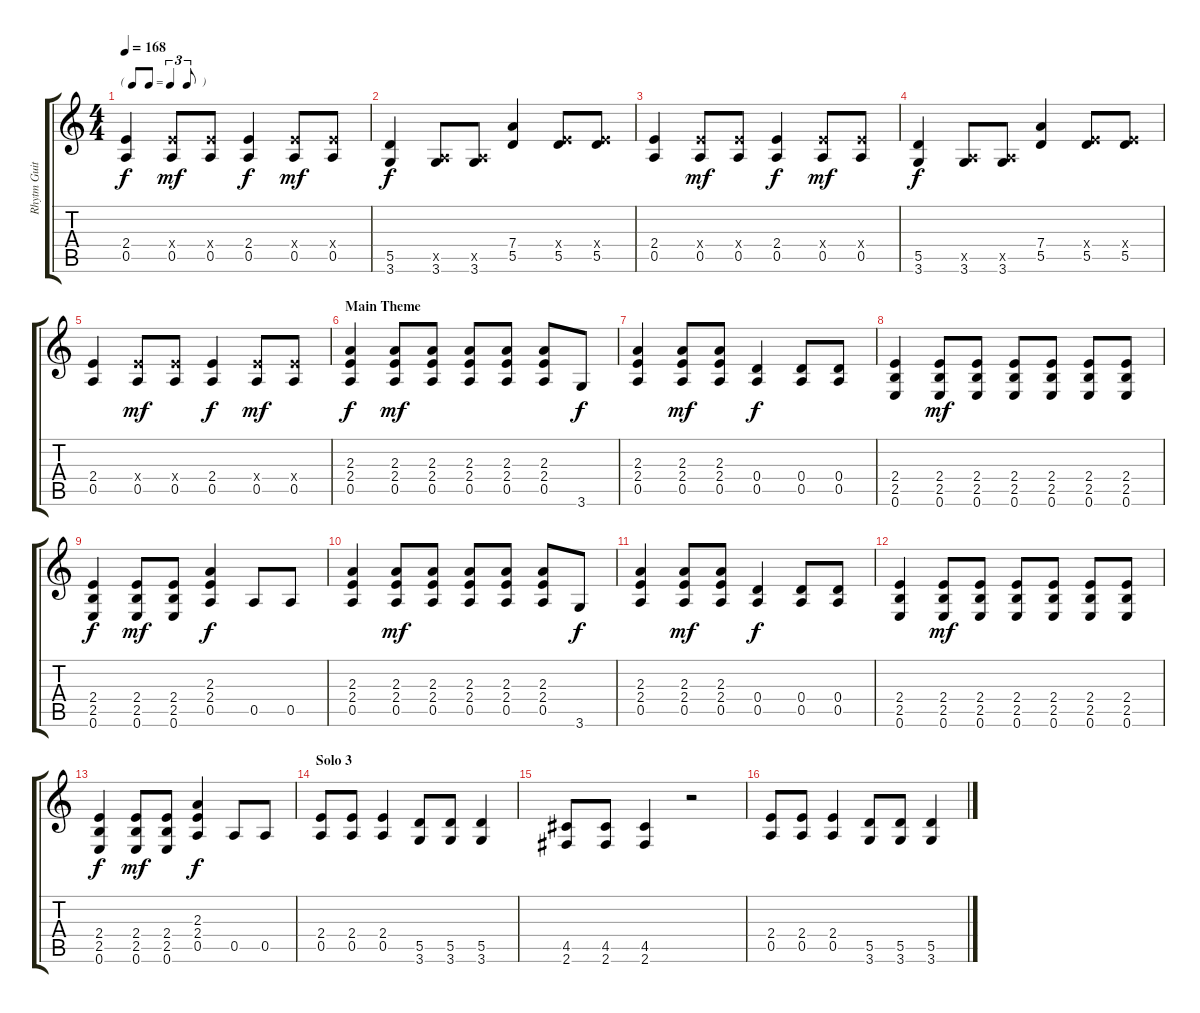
\track ("Rhytm Guitar 2" "Rhytm Guit") {instrument distortionguitar}
\staff {score tabs}
\tuning (E4 B3 G3 D3 A2 E2) {hide}
\ts (4 4)
\tf triplet8th
\tempo 168
\clef g2
\ks c
(2.4 0.5).4{dy f} (2.4{x} 0.5).8{dy mf} (2.4{x} 0.5).8 (2.4 0.5).4{dy f} (2.4{x} 0.5).8{dy mf} (2.4{x} 0.5).8 |
(5.5 3.6).4{dy f} (0.5{x} 3.6).8 (0.5{x} 3.6).8 (7.4 5.5).4 (2.4{x} 5.5).8 (2.4{x} 5.5).8 |
(2.4 0.5).4 (2.4{x} 0.5).8{dy mf} (2.4{x} 0.5).8 (2.4 0.5).4{dy f} (2.4{x} 0.5).8{dy mf} (2.4{x} 0.5).8 |
(5.5 3.6).4{dy f} (0.5{x} 3.6).8 (0.5{x} 3.6).8 (7.4 5.5).4 (2.4{x} 5.5).8 (2.4{x} 5.5).8 |
(2.4 0.5).4 (2.4{x} 0.5).8{dy mf} (2.4{x} 0.5).8 (2.4 0.5).4{dy f} (2.4{x} 0.5).8{dy mf} (2.4{x} 0.5).8 |
\section ("" "Main Theme")
(2.3 2.4 0.5).4{dy f} (2.3 2.4 0.5).8{dy mf} (2.3 2.4 0.5).8 (2.3 2.4 0.5).8 (2.3 2.4 0.5).8 (2.3 2.4 0.5).8 3.6.8{dy f} |
(2.3 2.4 0.5).4 (2.3 2.4 0.5).8{dy mf} (2.3 2.4 0.5).8 (0.4 0.5).4{dy f} (0.4 0.5).8 (0.4 0.5).8 |
(2.4 2.5 0.6).4 (2.4 2.5 0.6).8{dy mf} (2.4 2.5 0.6).8 (2.4 2.5 0.6).8 (2.4 2.5 0.6).8 (2.4 2.5 0.6).8 (2.4 2.5 0.6).8 |
(2.4 2.5 0.6).4{dy f} (2.4 2.5 0.6).8{dy mf} (2.4 2.5 0.6).8 (2.3 2.4 0.5).4{dy f} 0.5.8 0.5.8 |
(2.3 2.4 0.5).4 (2.3 2.4 0.5).8{dy mf} (2.3 2.4 0.5).8 (2.3 2.4 0.5).8 (2.3 2.4 0.5).8 (2.3 2.4 0.5).8 3.6.8{dy f} |
(2.3 2.4 0.5).4 (2.3 2.4 0.5).8{dy mf} (2.3 2.4 0.5).8 (0.4 0.5).4{dy f} (0.4 0.5).8 (0.4 0.5).8 |
(2.4 2.5 0.6).4 (2.4 2.5 0.6).8{dy mf} (2.4 2.5 0.6).8 (2.4 2.5 0.6).8 (2.4 2.5 0.6).8 (2.4 2.5 0.6).8 (2.4 2.5 0.6).8 |
(2.4 2.5 0.6).4{dy f} (2.4 2.5 0.6).8{dy mf} (2.4 2.5 0.6).8 (2.3 2.4 0.5).4{dy f} 0.5.8 0.5.8 |
\section ("" "Solo 3")
(2.4 0.5).8 (2.4 0.5).8 (2.4 0.5).4 (5.5 3.6).8 (5.5 3.6).8 (5.5 3.6).4 |
(4.5 2.6).8 (4.5 2.6).8 (4.5 2.6).4 r.2 |
(2.4 0.5).8 (2.4 0.5).8 (2.4 0.5).4 (5.5 3.6).8 (5.5 3.6).8 (5.5 3.6).4
